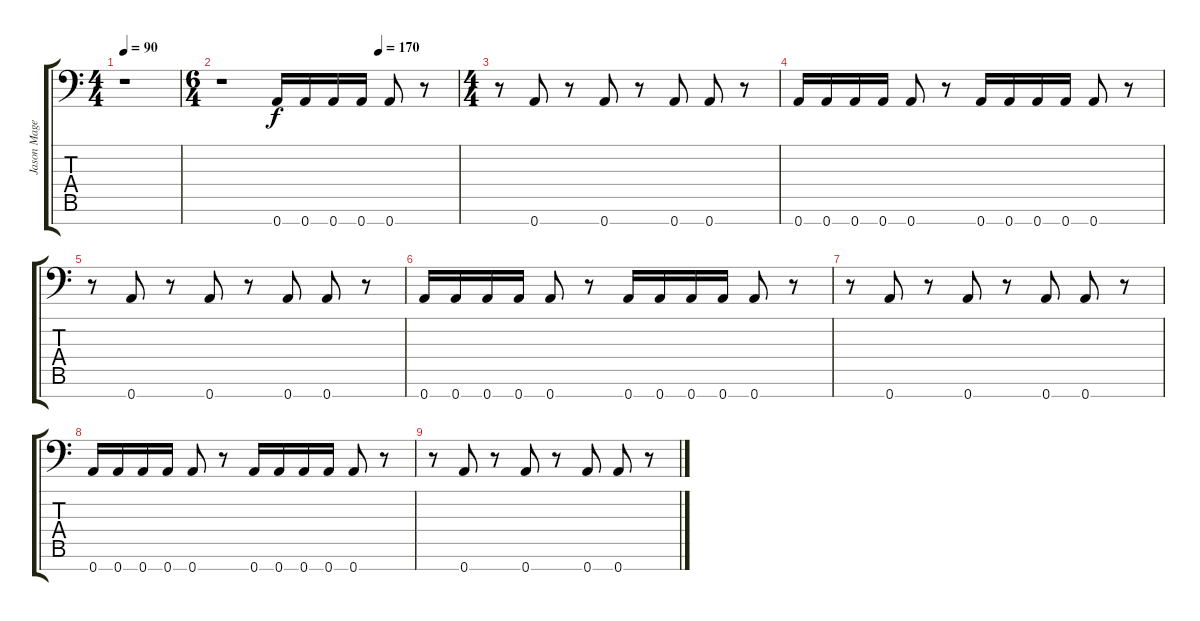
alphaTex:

\track ("Jason Mager" "Jason Mage") {instrument distortionguitar}
\staff {score tabs}
\tuning (E4 B3 G3 D3 A2 E2 A1) {hide}
\ts (4 4)
\tempo 90
\clef f4
\ks c
r.1{dy f} |
\ts (6 4)
\tempo (170 0.6666666666666666)
r.1 0.7.16 0.7.16 0.7.16 0.7.16 0.7.8 r.8 |
\ts (4 4)
r.8 0.7.8 r.8 0.7.8 r.8 0.7.8 0.7.8 r.8 |
0.7.16 0.7.16 0.7.16 0.7.16 0.7.8 r.8 0.7.16 0.7.16 0.7.16 0.7.16 0.7.8 r.8 |
r.8 0.7.8 r.8 0.7.8 r.8 0.7.8 0.7.8 r.8 |
0.7.16 0.7.16 0.7.16 0.7.16 0.7.8 r.8 0.7.16 0.7.16 0.7.16 0.7.16 0.7.8 r.8 |
r.8 0.7.8 r.8 0.7.8 r.8 0.7.8 0.7.8 r.8 |
0.7.16 0.7.16 0.7.16 0.7.16 0.7.8 r.8 0.7.16 0.7.16 0.7.16 0.7.16 0.7.8 r.8 |
r.8 0.7.8 r.8 0.7.8 r.8 0.7.8 0.7.8 r.8
